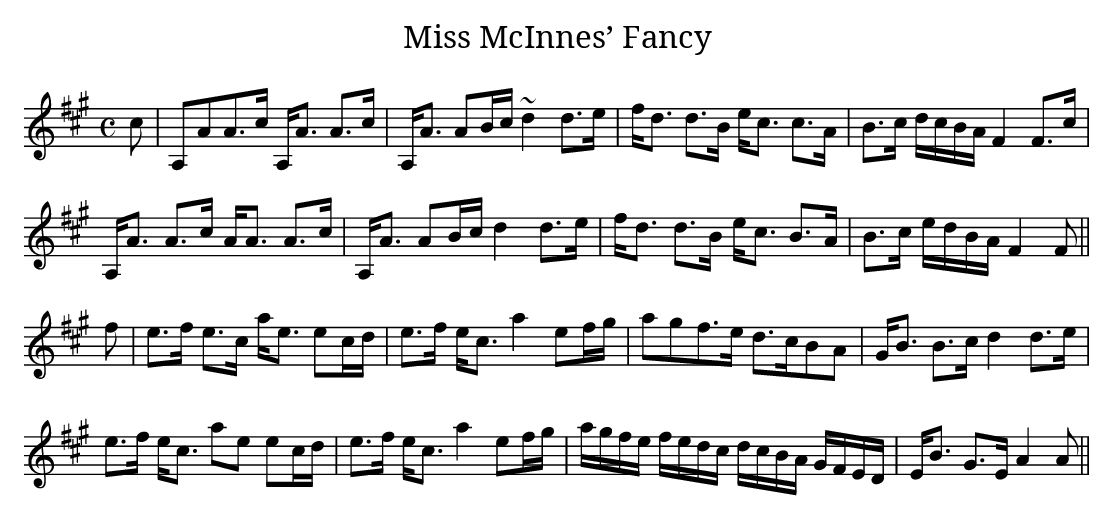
X:1
T:Miss McInnes’ Fancy
L:1/8
M:C
K:A
c|A,AA>c A,<A A>c|A,<A AB/c/ ~d2 d>e|f<d d>B e<c c>A|B>c d/c/B/A/ F2 F>c|
A,<A A>c A<A A>c|A,<A AB/c/ d2 d>e|f<d d>B e<c B>A|B>c e/d/B/A/ F2F||
f|e>f e>c a<e ec/d/|e>f e<c a2 ef/g/|agf>e d>cBA|G<B B>c d2 d>e|
e>f e<c ae ec/d/|e>f e<c a2 ef/g/|a/g/f/e/ f/e/d/c/ d/c/B/A/ G/F/E/D/| E<B G>E A2A||
